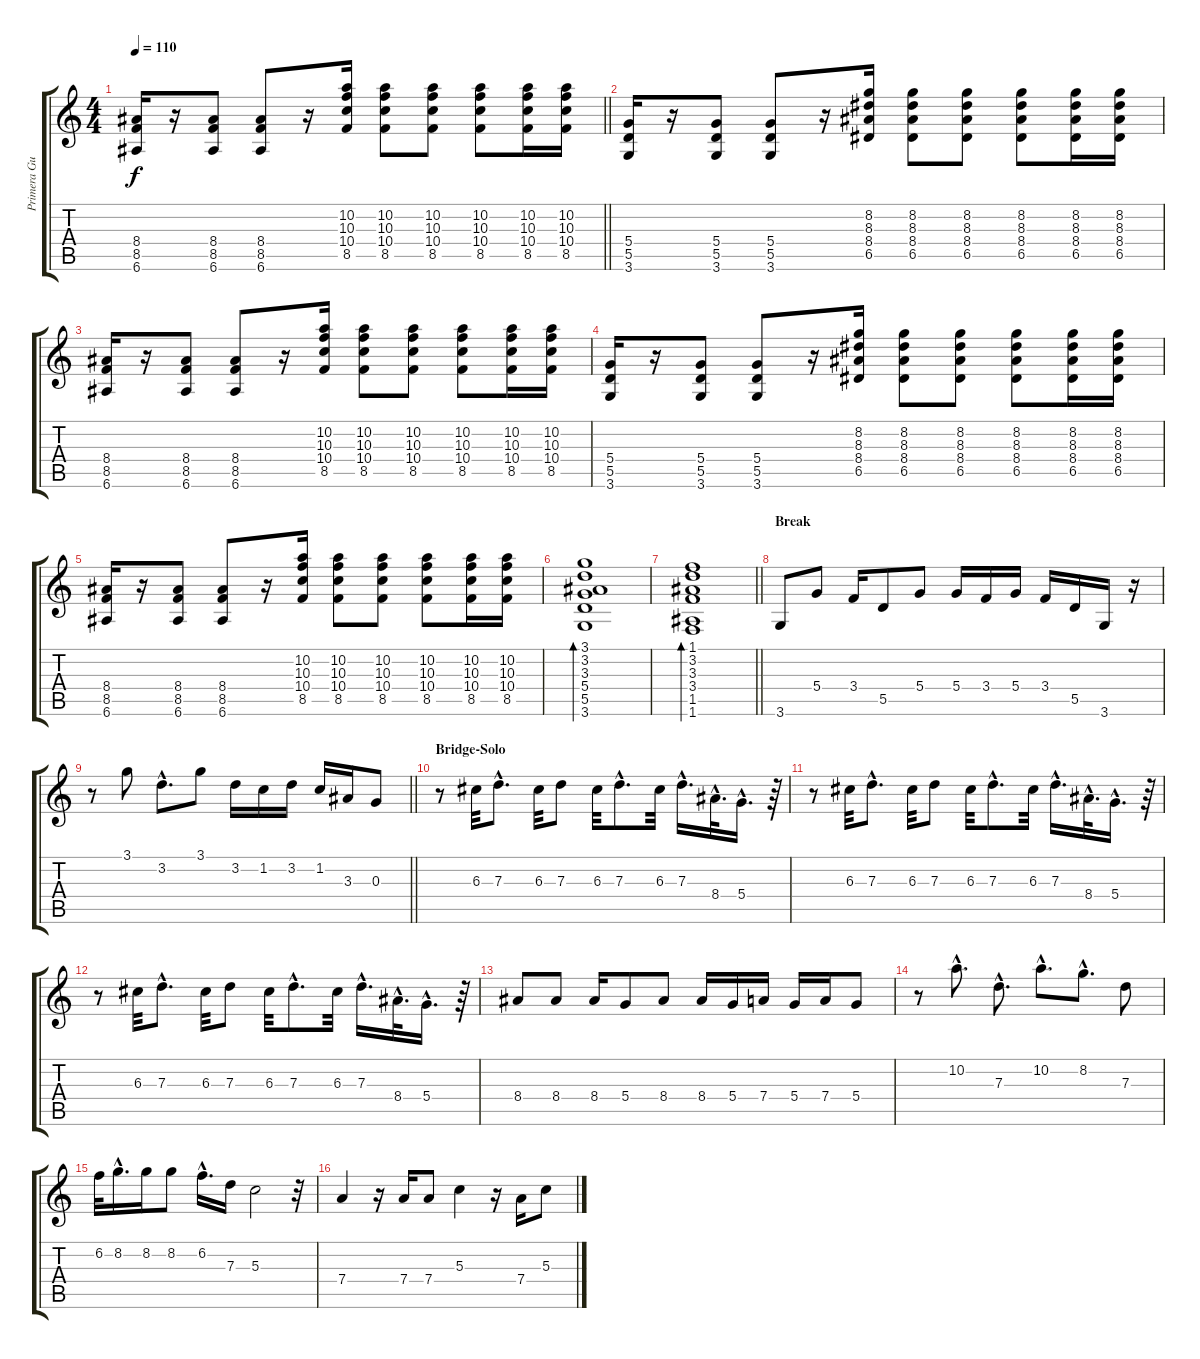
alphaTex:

\track ("Primera Guitarra" "Primera Gu") {instrument overdrivenguitar}
\staff {score tabs}
\tuning (E4 B3 G3 D3 A2 E2) {hide}
\ts (4 4)
\tempo 110
\clef g2
\barLineRight lightlight
\ks c
(8.4 8.5 6.6).16{dy f} r.16 (8.4 8.5 6.6).8 (8.4 8.5 6.6).8 r.16 (10.2 10.3 10.4 8.5).16 (10.2 10.3 10.4 8.5).8 (10.2 10.3 10.4 8.5).8 (10.2 10.3 10.4 8.5).8 (10.2 10.3 10.4 8.5).16 (10.2 10.3 10.4 8.5).16 |
\section ("" "")
(5.4 5.5 3.6).16 r.16 (5.4 5.5 3.6).8 (5.4 5.5 3.6).8 r.16 (8.2 8.3 8.4 6.5).16 (8.2 8.3 8.4 6.5).8 (8.2 8.3 8.4 6.5).8 (8.2 8.3 8.4 6.5).8 (8.2 8.3 8.4 6.5).16 (8.2 8.3 8.4 6.5).16 |
(8.4 8.5 6.6).16 r.16 (8.4 8.5 6.6).8 (8.4 8.5 6.6).8 r.16 (10.2 10.3 10.4 8.5).16 (10.2 10.3 10.4 8.5).8 (10.2 10.3 10.4 8.5).8 (10.2 10.3 10.4 8.5).8 (10.2 10.3 10.4 8.5).16 (10.2 10.3 10.4 8.5).16 |
(5.4 5.5 3.6).16 r.16 (5.4 5.5 3.6).8 (5.4 5.5 3.6).8 r.16 (8.2 8.3 8.4 6.5).16 (8.2 8.3 8.4 6.5).8 (8.2 8.3 8.4 6.5).8 (8.2 8.3 8.4 6.5).8 (8.2 8.3 8.4 6.5).16 (8.2 8.3 8.4 6.5).16 |
(8.4 8.5 6.6).16 r.16 (8.4 8.5 6.6).8 (8.4 8.5 6.6).8 r.16 (10.2 10.3 10.4 8.5).16 (10.2 10.3 10.4 8.5).8 (10.2 10.3 10.4 8.5).8 (10.2 10.3 10.4 8.5).8 (10.2 10.3 10.4 8.5).16 (10.2 10.3 10.4 8.5).16 |
(3.1 3.2 3.3 5.4 5.5 3.6).1{bd 120} |
\barLineRight lightlight
(1.1 3.2 3.3 3.4 1.5 1.6).1{bd 120} |
\section ("" "Break")
3.6.8 5.4.8 3.4.16 5.5.8 5.4.8 5.4.16 3.4.16 5.4.16 3.4.16 5.5.16 3.6.16 r.16 |
\barLineRight lightlight
r.8 3.1.8 3.2{hac}.8{d} 3.1.8 3.2.16 1.2.16 3.2.16 1.2.16 3.3.16 0.3.8 |
\section ("" "Bridge-Solo")
r.8 6.3.32 7.3{hac}.8{d} 6.3.32 7.3.8 6.3.32 7.3{hac}.8{d} 6.3.32 7.3{hac}.16{d} 8.4{hac}.32{d} 5.4{hac}.16{d} r.64 |
r.8 6.3.32 7.3{hac}.8{d} 6.3.32 7.3.8 6.3.32 7.3{hac}.8{d} 6.3.32 7.3{hac}.16{d} 8.4{hac}.32{d} 5.4{hac}.16{d} r.64 |
r.8 6.3.32 7.3{hac}.8{d} 6.3.32 7.3.8 6.3.32 7.3{hac}.8{d} 6.3.32 7.3{hac}.16{d} 8.4{hac}.32{d} 5.4{hac}.16{d} r.64 |
8.4.8 8.4.8 8.4.16 5.4.8 8.4.8 8.4.16 5.4.16 7.4.16 5.4.16 7.4.16 5.4.8 |
r.8 10.2{hac}.8{d} 7.3{hac}.8{d} 10.2{hac}.8{d} 8.2{hac}.8{d} 7.3.8 |
6.2.32 8.2{hac}.16{d} 8.2.16 8.2.8 6.2{hac}.16{d} 7.3.16 5.3.2 r.32 |
7.4.4 r.16 7.4.16 7.4.8 5.3.4 r.16 7.4.16 5.3.8
